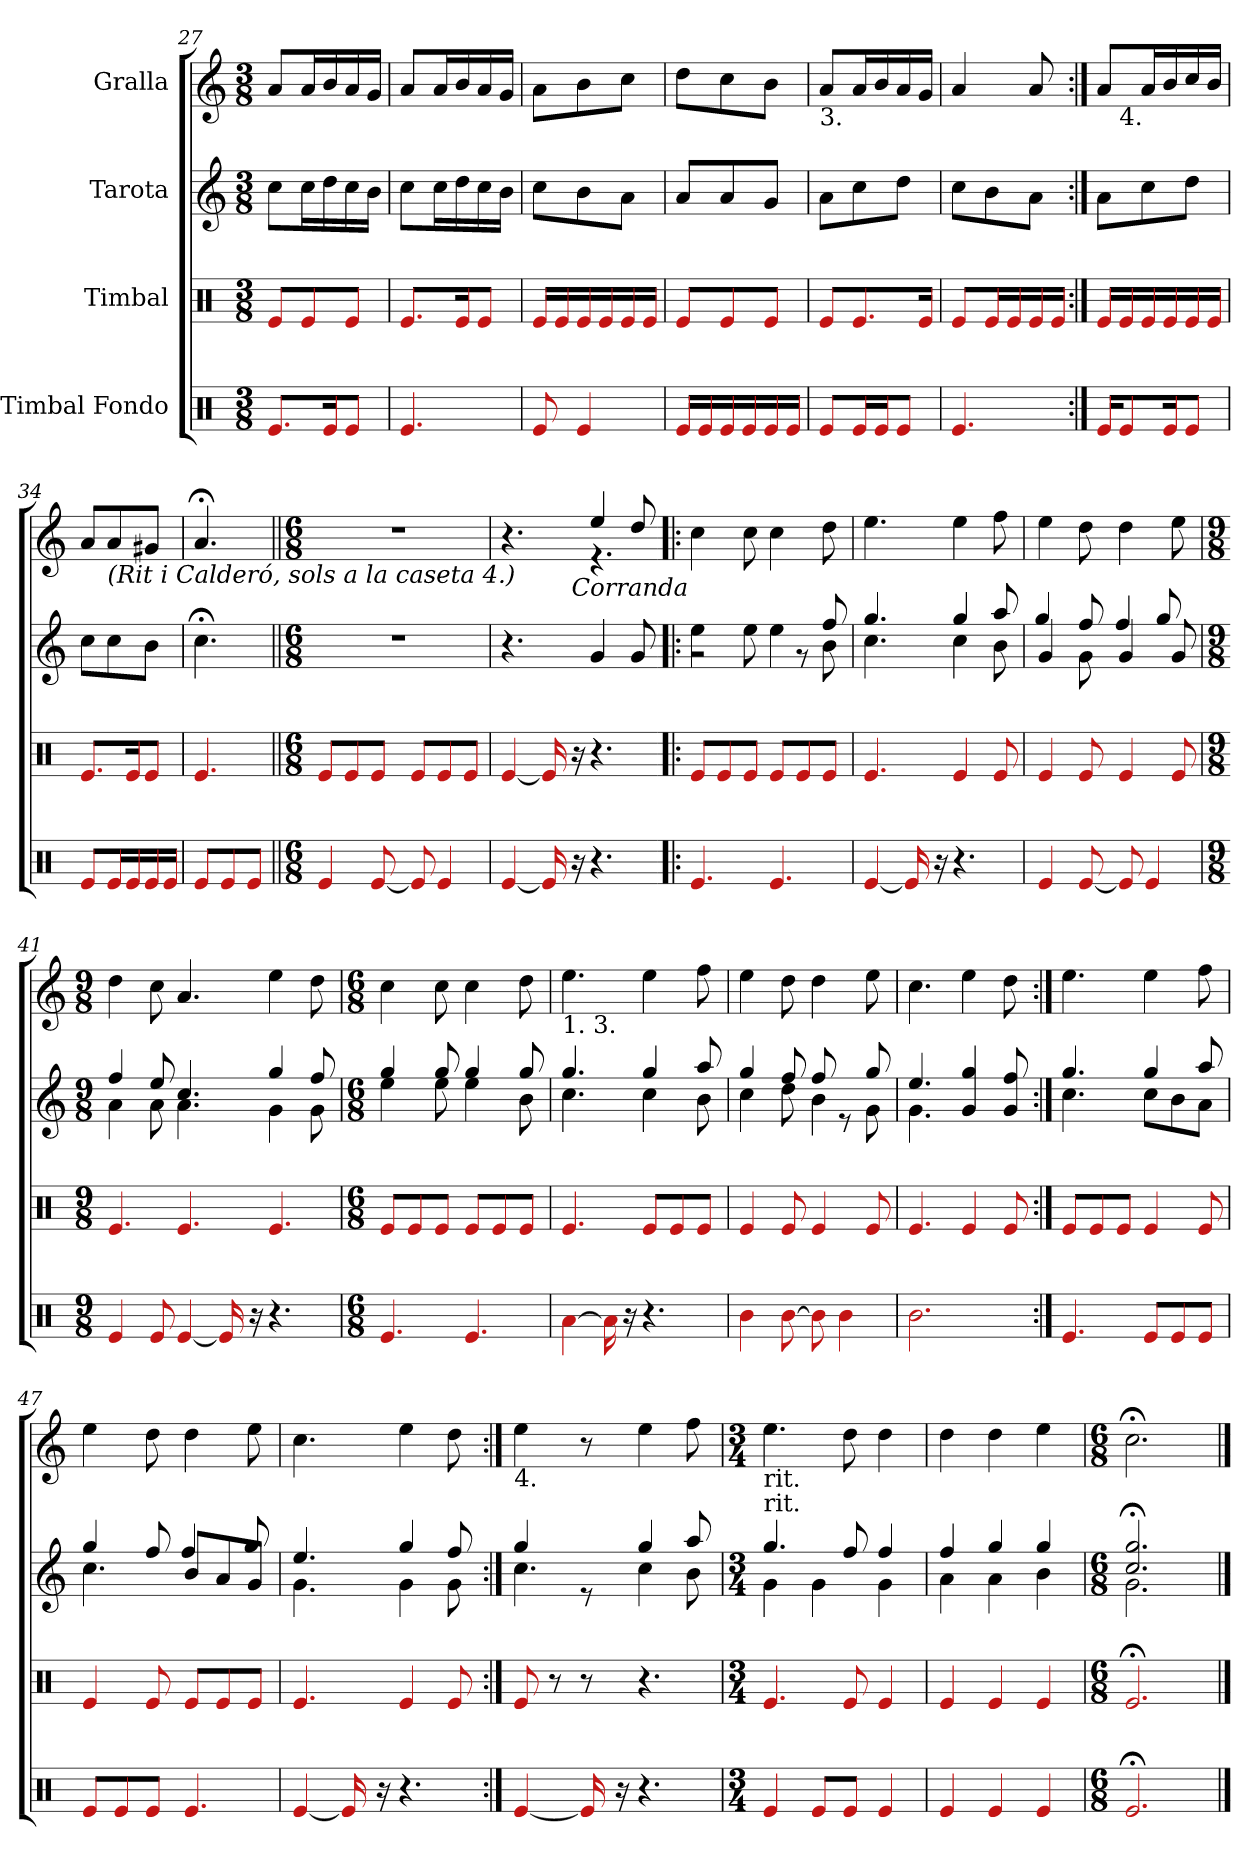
**kern	**kern	**kern	**kern
*part4	*part3	*part2	*part1
*staff4	*staff3	*staff2	*staff1
*I"Timbal Fondo	*I"Timbal	*I"Tarota	*I"Gralla
*clefX	*clefX	*clefG2	*clefG2
*k[]	*k[]	*k[]	*k[]
*M3/8	*M3/8	*M3/8	*M3/8
=27	=27	=27	=27
8.e/L	8e/L	8cc\L	8a/L
.	8e/	16cc\L	16a/L
16e/K	.	16dd\	16b/
8e/J	8e/J	16cc\	16a/
.	.	16b\JJ	16g/JJ
=28	=28	=28	=28
4.e/	8.e/L	8cc\L	8a/L
.	.	16cc\L	16a/L
.	16e/K	16dd\	16b/
.	8e/J	16cc\	16a/
.	.	16b\JJ	16g/JJ
=29	=29	=29	=29
8e/	16e/LL	8cc\L	8a\L
.	16e/	.	.
4e/	16e/	8b\	8b\
.	16e/	.	.
.	16e/	8a\J	8cc\J
.	16e/JJ	.	.
!!LO:LB:g=z
=30	=30	=30	=30
16e/LL	8e/L	8a/L	8dd\L
16e/	.	.	.
16e/	8e/	8a/	8cc\
16e/	.	.	.
16e/	8e/J	8g/J	8b\J
16e/JJ	.	.	.
=31	=31	=31	=31
!	!	!	!LO:TX:b:t=3.
8e/L	8e/L	8a\L	8a/L
16e/L	8.e/	8cc\	16a/L
16e/J	.	.	16b/
8e/J	.	8dd\J	16a/
.	16e/Jk	.	16g/JJ
=32	=32	=32	=32
4.e/	8e/L	8cc\L	4a/
.	16e/L	8b\	.
.	16e/	.	.
.	16e/	8a\J	8a/
.	16e/JJ	.	.
=33:|!	=33:|!	=33:|!	=33:|!
*	*	*	*^
16e/KL	16e/LL	8a\L	8a/L	16ryy
!	!	!	!	!LO:TX:b:t=4.
8e/	16e/	.	.	4ryy
.	16e/	8cc\	16a/L	.
16e/K	16e/	.	16b/	.
8e/J	16e/	8dd\J	16cc/	.
.	16e/JJ	.	16b/JJ	16ryy
=34	=34	=34	=34	=34
!	!	!	!LO:TX:b:t=rit.	!
*	*	*	*v	*v
8e/L	8.e/L	8cc\L	8a/L
!	!	!	!LO:TX:b:i:t=(Rit i Calderó, sols a la caseta 4.)
16e/L	.	8cc\	8a/
16e/	16e/K	.	.
16e/	8e/J	8b\J	8g#X/J
16e/JJ	.	.	.
=35	=35	=35	=35
8e/L	4.e/	4.cc;<\	4.a;</
8e/	.	.	.
8e/J	.	.	.
!!LO:PB:g=z
=36||	=36||	=36||	=36||
*M6/8	*M6/8	*M6/8	*M6/8
*	*	*	*MM180
4e/	8e/L	2.r	2.r
.	8e/	.	.
[8e/	8e/J	.	.
8e/]	8e/L	.	.
4e/	8e/	.	.
.	8e/J	.	.
=37	=37	=37	=37
*	*	*	*^
*	*	*	*	*^
[4e/	[4e/	4.r	4.ryy	4.r	4ryy
16e/]	16e/]	.	.	.	16ryy
!	!	!	!	!	!LO:TX:b:i:t=Corranda
16r	16r	.	.	.	4..ryy
4.r	4.r	4g/	4ee/	4.r	.
.	.	8g/	8dd/	.	.
*	*	*	*v	*v	*v
=38!|:	=38!|:	=38!|:	=38!|:
*	*	*^	*
4.e/	8e/L	4ee\	2r	4cc\
.	8e/	.	.	.
.	8e/J	8ee\	.	8cc\
4.e/	8e/L	4ee\	.	4cc\
.	8e/	.	8r	.
.	8e/J	8b\	8ff/	8dd\
=39	=39	=39	=39	=39
[4e/	4.e/	4.cc\	4.gg/	4.ee\
16e/]	.	.	.	.
16r	.	.	.	.
4.r	4e/	4cc\	4gg/	4ee\
.	8e/	8b\	8aa/	8ff\
=40	=40	=40	=40	=40
4e/	4e/	4g/	4gg/	4ee\
[8e/	8e/	8g\	8ff/	8dd\
8e/]	4e/	4g/	4ff/	4dd\
4e/	.	.	.	.
.	8e/	8g/	8gg/	8ee\
!!LO:LB:g=z
=41	=41	=41	=41	=41
*M9/8	*M9/8	*M9/8	*	*M9/8
4e/	4.e/	4a\	4ff/	4dd\
8e/	.	8a\	8ee/	8cc\
[4e/	4.e/	4.a\	4.cc/	4.a/
16e/]	.	.	.	.
16r	.	.	.	.
4.r	4.e/	4g\	4gg/	4ee\
.	.	8g\	8ff/	8dd\
=42	=42	=42	=42	=42
*M6/8	*M6/8	*M6/8	*	*M6/8
4.e/	8e/L	4ee\	4gg/	4cc\
.	8e/	.	.	.
.	8e/J	8ee\	8gg/	8cc\
4.e/	8e/L	4ee\	4gg/	4cc\
.	8e/	.	.	.
.	8e/J	8b\	8gg/	8dd\
=43	=43	=43	=43	=43
!	!	!	!	!LO:TX:b:t=1. 3.
[4a\	4.e/	4.cc\	4.gg/	4.ee\
16a\]	.	.	.	.
16r	.	.	.	.
4.r	8e/L	4cc\	4gg/	4ee\
.	8e/	.	.	.
.	8e/J	8b\	8aa/	8ff\
=44	=44	=44	=44	=44
4b\	4e/	4cc\	4gg/	4ee\
[8b\	8e/	8dd\	8ff/	8dd\
8b\]	4e/	4b\	8ff/	4dd\
4b\	.	.	8r	.
.	8e/	8g\	8gg/	8ee\
=45	=45	=45	=45	=45
2.b\	4.e/	4.g\	4.ee/	4.cc\
.	4e/	4g/ 4gg/	4.ryy	4ee\
.	8e/	8g/ 8ff/	.	8dd\
!!LO:LB:g=z
=46:|!	=46:|!	=46:|!	=46:|!	=46:|!
4.e/	8e/L	4.cc\	4.gg/	4.ee\
.	8e/	.	.	.
.	8e/J	.	.	.
8e/L	4e/	8cc\L	4gg/	4ee\
8e/	.	8b\	.	.
8e/J	8e/	8a\J	8aa/	8ff\
=47	=47	=47	=47	=47
8e/L	4e/	4.cc\	4gg/	4ee\
8e/	.	.	.	.
8e/J	8e/	.	8ff/	8dd\
4.e/	8e/L	8b/L	4ff/	4dd\
.	8e/	8a/	.	.
.	8e/J	8g/J	8gg/	8ee\
=48	=48	=48	=48	=48
[4e/	4.e/	4.g\	4.ee/	4.cc\
16e/]	.	.	.	.
16r	.	.	.	.
4.r	4e/	4g\	4gg/	4ee\
.	8e/	8g\	8ff/	8dd\
!!LO:PB:g=z
=49:|!	=49:|!	=49:|!	=49:|!	=49:|!
!	!	!	!	!LO:TX:b:t=4.
[4e/	8e/	4.cc\	4gg/	4ee\
.	8r	.	.	.
16e/]	8r	.	8r	8r
16r	.	.	.	.
4.r	4.r	4cc\	4gg/	4ee\
.	.	8b\	8aa/	8ff\
=50	=50	=50	=50	=50
*M3/4	*M3/4	*M3/4	*	*M3/4
!	!	!	!	!LO:TX:b:t=rit.
!	!	!	!	!LO:TX:b:t=rit.
4e/	4.e/	4g\	4.gg/	4.ee\
8e/L	.	4g\	.	.
8e/J	8e/	.	8ff/	8dd\
4e/	4e/	4g\	4ff/	4dd\
=51	=51	=51	=51	=51
4e/	4e/	4a\	4ff/	4dd\
4e/	4e/	4a\	4gg/	4dd\
4e/	4e/	4b\	4gg/	4ee\
=52	=52	=52	=52	=52
*M6/8	*M6/8	*M6/8	*	*M6/8
2.e;</	2.e;</	2.g;<\	2.cc/ 2.gg/	2.cc;<\
*	*	*v	*v	*
==	==	==	==
*-	*-	*-	*-
